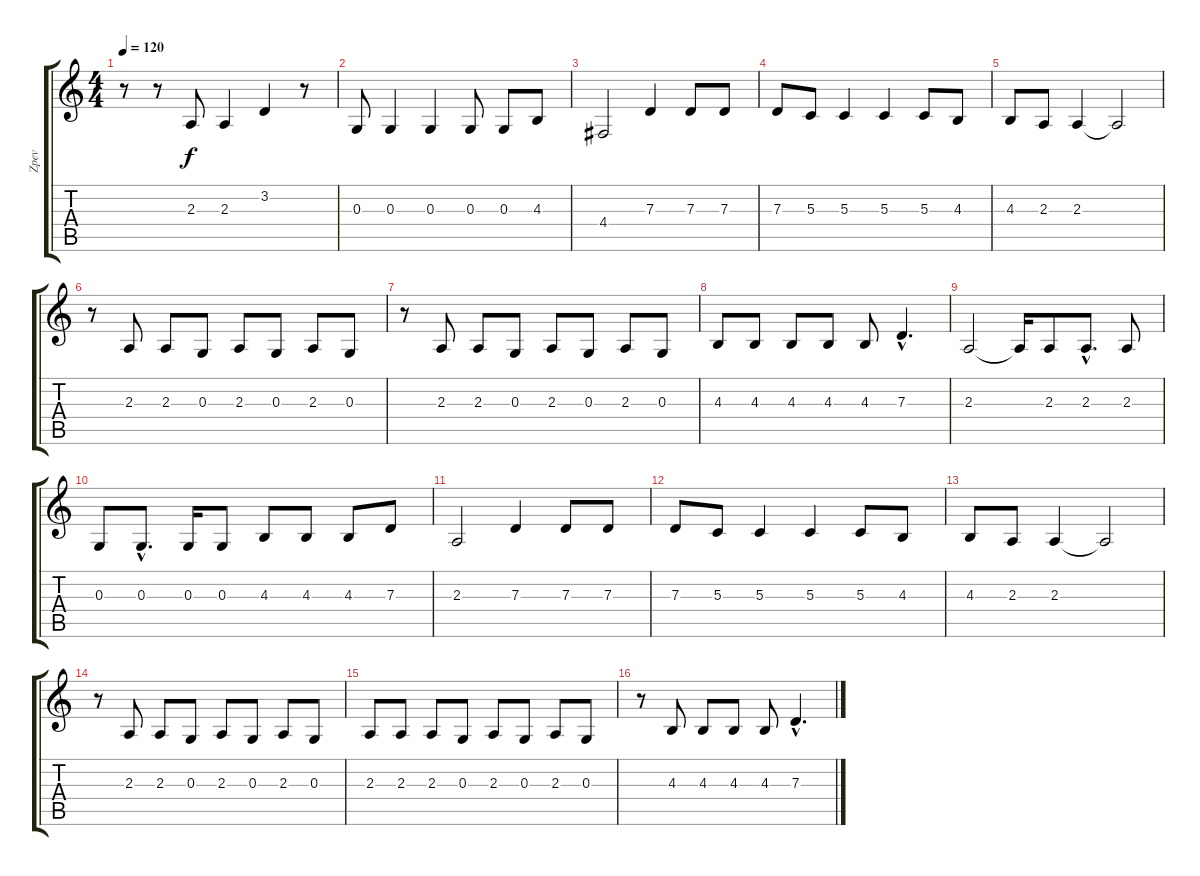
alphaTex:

\track ("Zpev" "Zpev") {instrument flute}
\staff {score tabs}
\tuning (E4 B3 G3 D3 A2 E2) {hide}
\ts (4 4)
\tempo 120
\clef g2
\ks c
r.8{dy f instrument flute} r.8 2.3.8 2.3.4 3.2.4 r.8 |
0.3.8 0.3.4 0.3.4 0.3.8 0.3.8 4.3.8 |
4.4.2 7.3.4 7.3.8 7.3.8 |
7.3.8 5.3.8 5.3.4 5.3.4 5.3.8 4.3.8 |
4.3.8 2.3.8 2.3.4 2.3{t}.2 |
r.8 2.3.8 2.3.8 0.3.8 2.3.8 0.3.8 2.3.8 0.3.8 |
r.8 2.3.8 2.3.8 0.3.8 2.3.8 0.3.8 2.3.8 0.3.8 |
4.3.8 4.3.8 4.3.8 4.3.8 4.3.8 7.3{hac}.4{d} |
2.3.2 2.3{t}.16 2.3.8 2.3{hac}.8{d} 2.3.8 |
0.3.8 0.3{hac}.8{d} 0.3.16 0.3.8 4.3.8 4.3.8 4.3.8 7.3.8 |
2.3.2 7.3.4 7.3.8 7.3.8 |
7.3.8 5.3.8 5.3.4 5.3.4 5.3.8 4.3.8 |
4.3.8 2.3.8 2.3.4 2.3{t}.2 |
r.8 2.3.8 2.3.8 0.3.8 2.3.8 0.3.8 2.3.8 0.3.8 |
2.3.8 2.3.8 2.3.8 0.3.8 2.3.8 0.3.8 2.3.8 0.3.8 |
r.8 4.3.8 4.3.8 4.3.8 4.3.8 7.3{hac}.4{d}
